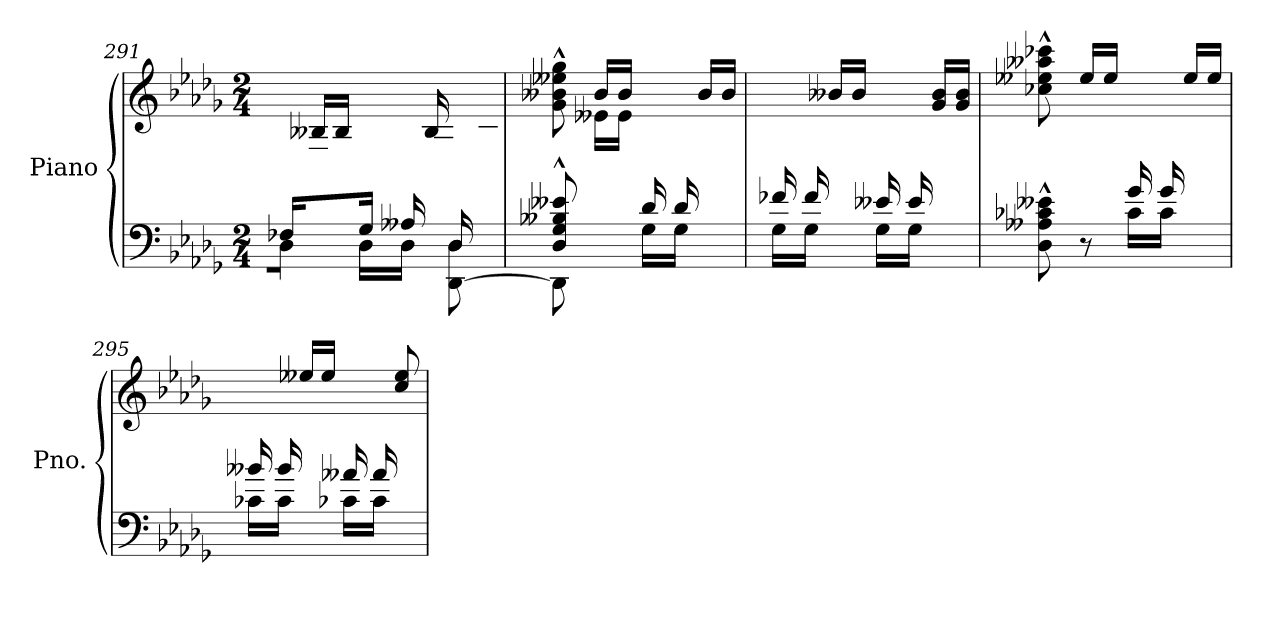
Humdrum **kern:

**kern	**kern
*part1	*part1
*staff2	*staff1
*I"Piano	*
*I'Pno.	*
*clefF4	*clefG2
*k[b-e-a-d-g-]	*k[b-e-a-d-g-]
*M2/4	*M2/4
=291	=291
*^	*^
*	*^	*	*^
16F-X/LL	16D-\JJ	4rGGyy	16ryy	16ryy	4..ryy
8ryy	8ryy	.	16B--X/LL	16F-X\	.
.	.	.	16B--/JJ	16G-\	.
16G-/JJ	16D-\LL	.	8ryy	8ryy	.
16A--X/LL	16D-\JJ	8rGGyy	.	.	.
8.ryy	16ryy	.	16B--/	16A--X\JJ	.
.	16D-/LL	[8DD-\ 8D-\	8ryy	8ryy	.
.	16ryy	.	.	.	16B--X\ 16b--X\JJ
*	*v	*v	*	*	*
!!LO:LB:g=z	!!	!!
=292	=292	=292	=292	=292
8D-/^^ 8G-/^^ 8B--X/^^ 8e--X/^^	8DD-\]	8g-\^^ 8b--X\^^ 8ee--X\^^ 8gg-\^^	8rcyy	4.ryy
8ryy	8ryy	16b--/LL	16e--X\LL	.
.	.	16b--/JJ	16e--\JJ	.
16d-/LL	16G-\LL	8ryy	4ryy	.
16d-/	16G-\JJ	.	.	.
8ryy	8ryy	16b--/LL	.	16e--\
.	.	16b--/JJ	.	16e--\JJ
*	*	*	*v	*v
=293	=293	=293	=293
16f-X/LL	16G-\LL	8ryy	8ryy
16f-/	16G-\JJ	.	.
8ryy	8ryy	16b--X/LL	16g-\
.	.	16b--/JJ	16g-\JJ
16e--X/LL	16G-\LL	8ryy	8ryy
16e--/	16G-\JJ	.	.
8ryy	8ryy	16g-/ 16b--/LL	16d-\
.	.	16g-/ 16b--/JJ	16d-\JJ
=294	=294	=294	=294
4ryy	8D-\^^ 8A--X\^^ 8c-X\^^ 8e--X\^^	8cc-X\^^ 8ee--X\^^ 8aa--X\^^ 8ccc-X\^^	8rcyy
.	8r	16ee--/LL	16a--X\LL
.	.	16ee--/JJ	16a--\JJ
16g-/LL	16c-\LL	8ryy	8ryy
16g-/	16c-\JJ	.	.
8ryy	8ryy	16ee--/LL	16a--\
.	.	16ee--/JJ	16a--\JJ
=295	=295	=295	=295
16b--X/LL	16c-X\LL	8ryy	8ryy
16b--/	16c-\JJ	.	.
8ryy	8ryy	16ee--X/LL	16cc-X\
.	.	16ee--/JJ	16cc-\JJ
16a--X/LL	16c-X\LL	8ryy	8ryy
16a--/J	16c-\JJ	.	.
8ryy	8ryy	8cc-/ 8ee--/	8g-\J
*v	*v	*	*
*	*v	*v
=	=
*-	*-
